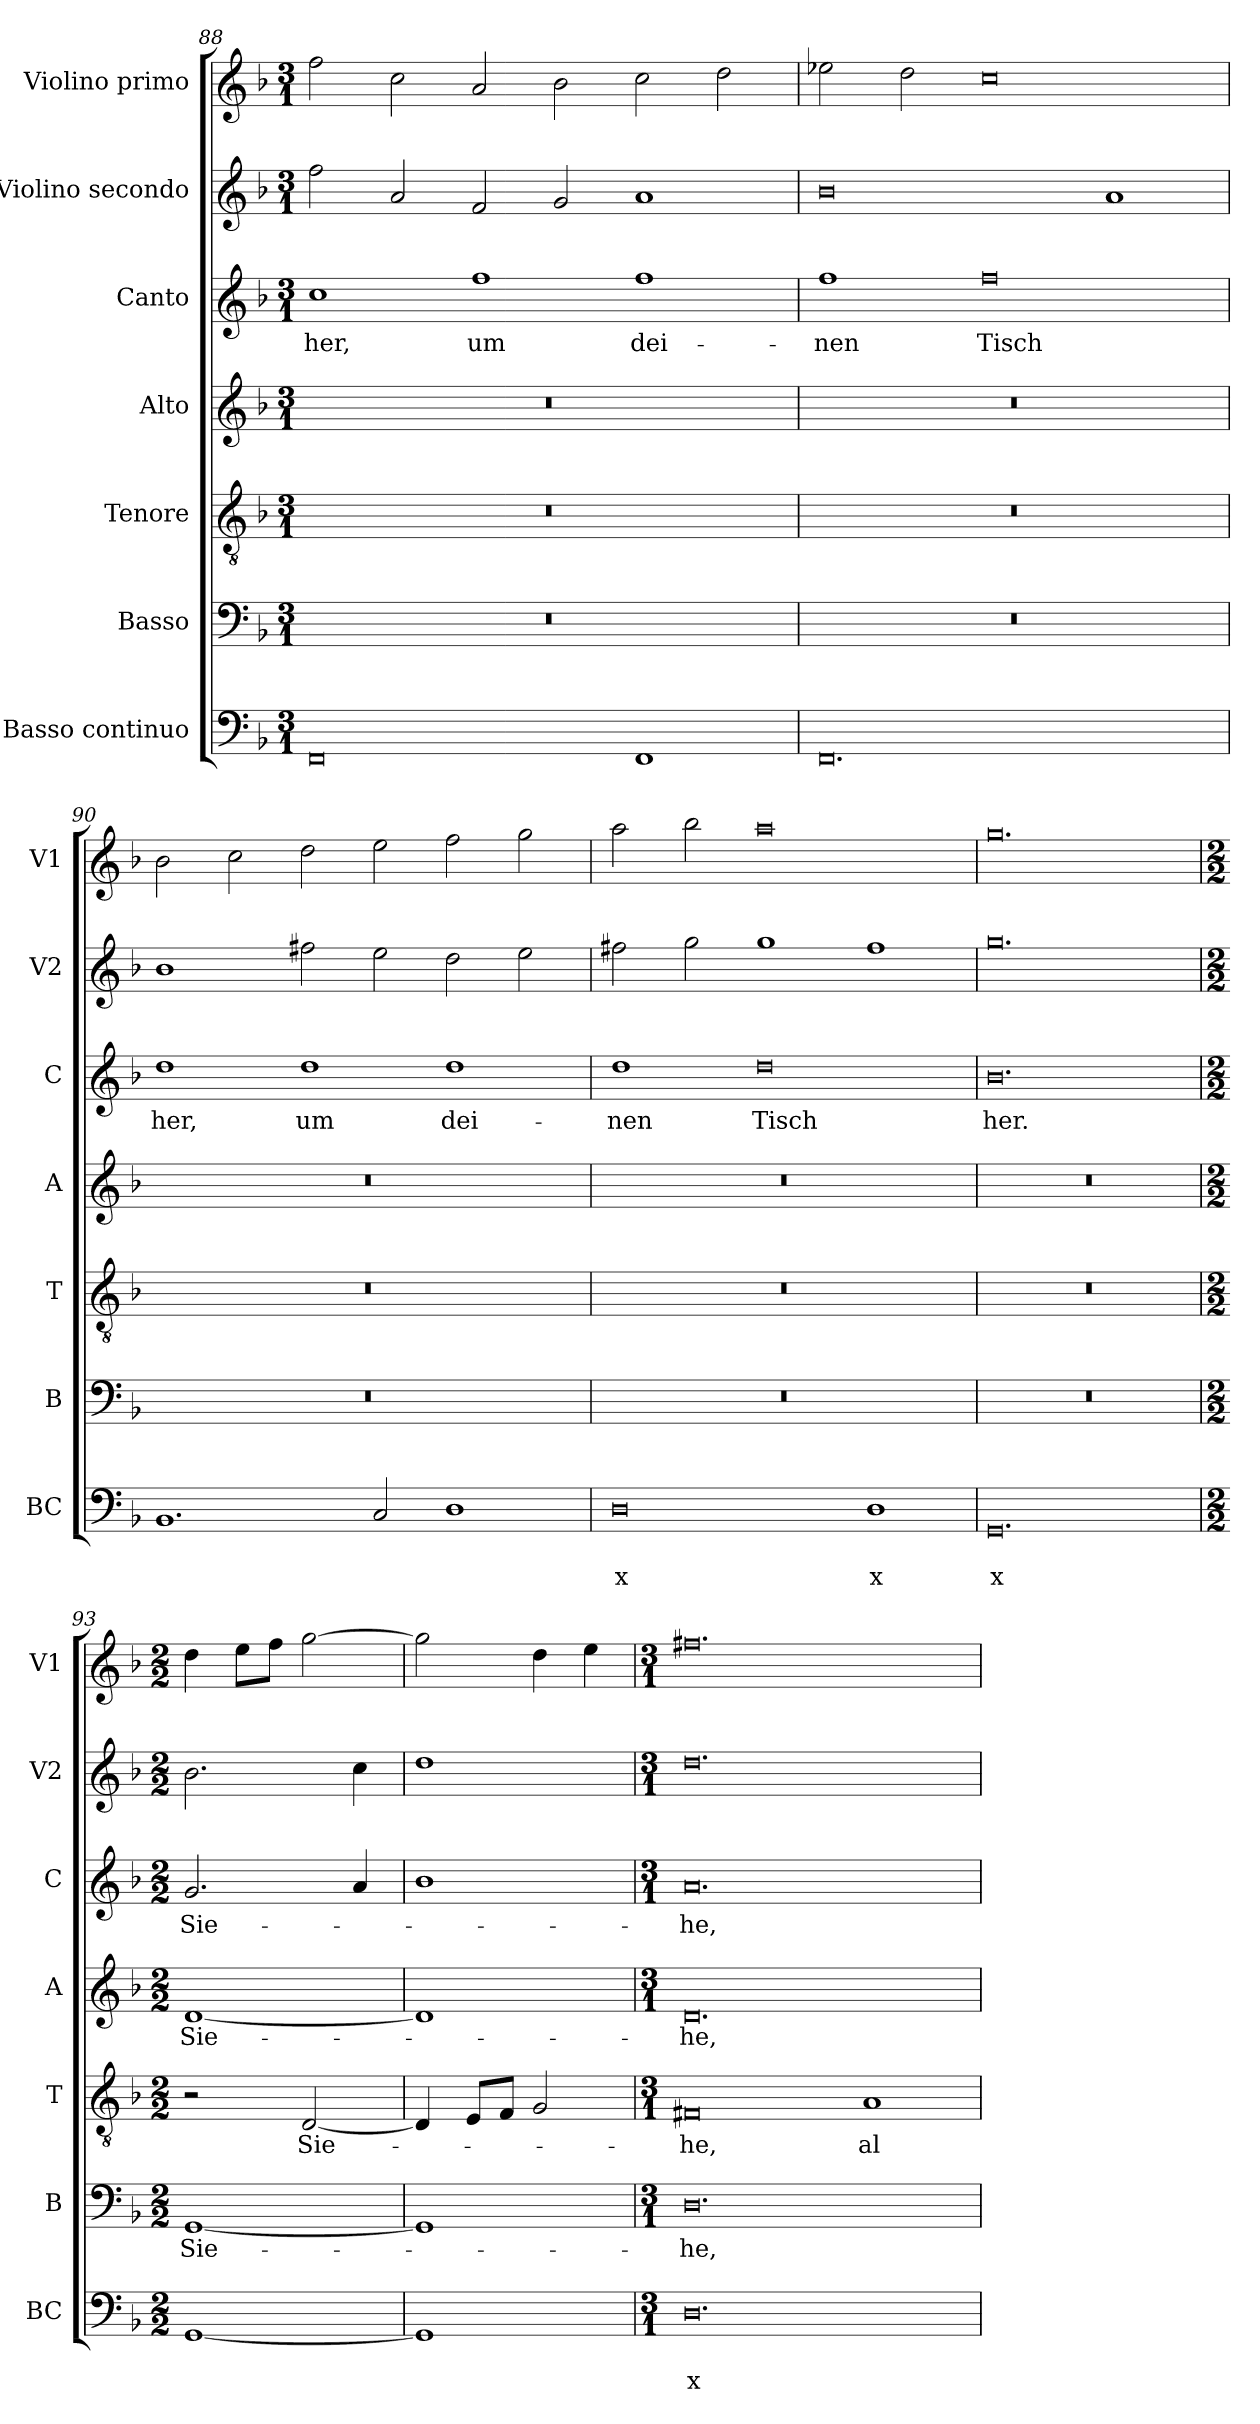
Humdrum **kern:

**kern	**text	**text	**kern	**text	**kern	**text	**kern	**text	**kern	**text	**kern	**kern
*part7	*part7	*part7	*part6	*part6	*part5	*part5	*part4	*part4	*part3	*part3	*part2	*part1
*staff7	*staff7	*staff7	*staff6	*staff6	*staff5	*staff5	*staff4	*staff4	*staff3	*staff3	*staff2	*staff1
*I"Basso continuo	*	*	*I"Basso	*	*I"Tenore	*	*I"Alto	*	*I"Canto	*	*I"Violino secondo	*I"Violino primo
*I'BC	*	*	*I'B	*	*I'T	*	*I'A	*	*I'C	*	*I'V2	*I'V1
*clefF4	*	*	*clefF4	*	*clefGv2	*	*clefG2	*	*clefG2	*	*clefG2	*clefG2
*k[b-]	*	*	*k[b-]	*	*k[b-]	*	*k[b-]	*	*k[b-]	*	*k[b-]	*k[b-]
*F:	*	*	*F:	*	*F:	*	*F:	*	*F:	*	*F:	*F:
*M3/1	*	*	*M3/1	*	*M3/1	*	*M3/1	*	*M3/1	*	*M3/1	*M3/1
=88	=88	=88	=88	=88	=88	=88	=88	=88	=88	=88	=88	=88
!	!	!	!	!	!	!	!	!	!	!LO:LY:b	!	!
0FF	.	.	0.r	.	0.r	.	0.r	.	1cc	her,	2ff\	2ff\
.	.	.	.	.	.	.	.	.	.	.	2a/	2cc\
!	!	!	!	!	!	!	!	!	!	!LO:LY:b	!	!
.	.	.	.	.	.	.	.	.	1ff	um	2f/	2a/
.	.	.	.	.	.	.	.	.	.	.	2g/	2b-\
!	!	!	!	!	!	!	!	!	!	!LO:LY:b	!	!
1FF	.	.	.	.	.	.	.	.	1ff	dei-	1a	2cc\
.	.	.	.	.	.	.	.	.	.	.	.	2dd\
=89	=89	=89	=89	=89	=89	=89	=89	=89	=89	=89	=89	=89
!	!	!	!	!	!	!	!	!	!	!LO:LY:b	!	!
0.FF	.	.	0.r	.	0.r	.	0.r	.	1ff	-nen	0b-	2ee-X\
.	.	.	.	.	.	.	.	.	.	.	.	2dd\
!	!	!	!	!	!	!	!	!	!	!LO:LY:b	!	!
.	.	.	.	.	.	.	.	.	0ff	Tisch	.	0cc
.	.	.	.	.	.	.	.	.	.	.	1a	.
=90	=90	=90	=90	=90	=90	=90	=90	=90	=90	=90	=90	=90
!	!	!	!	!	!	!	!	!	!	!LO:LY:b	!	!
1.BB-	.	.	0.r	.	0.r	.	0.r	.	1dd	her,	1b-	2b-\
.	.	.	.	.	.	.	.	.	.	.	.	2cc\
!	!	!	!	!	!	!	!	!	!	!LO:LY:b	!	!
.	.	.	.	.	.	.	.	.	1dd	um	2ff#X\	2dd\
2C/	.	.	.	.	.	.	.	.	.	.	2ee\	2ee\
!	!	!	!	!	!	!	!	!	!	!LO:LY:b	!	!
1D	.	.	.	.	.	.	.	.	1dd	dei-	2dd\	2ff\
.	.	.	.	.	.	.	.	.	.	.	2ee\	2gg\
=91	=91	=91	=91	=91	=91	=91	=91	=91	=91	=91	=91	=91
!	!	!LO:LY:b	!	!	!	!	!	!	!	!LO:LY:b	!	!
0D	.	x	0.r	.	0.r	.	0.r	.	1dd	-nen	2ff#X\	2aa\
.	.	.	.	.	.	.	.	.	.	.	2gg\	2bb-\
!	!	!	!	!	!	!	!	!	!	!LO:LY:b	!	!
.	.	.	.	.	.	.	.	.	0dd	Tisch	1gg	0aa
!	!	!LO:LY:b	!	!	!	!	!	!	!	!	!	!
1D	.	x	.	.	.	.	.	.	.	.	1ff#	.
=92	=92	=92	=92	=92	=92	=92	=92	=92	=92	=92	=92	=92
!	!	!LO:LY:b	!	!	!	!	!	!	!	!LO:LY:b	!	!
0.GG	.	x	0.r	.	0.r	.	0.r	.	0.b-	her.	0.gg	0.gg
!!LO:PB:g=z
=93	=93	=93	=93	=93	=93	=93	=93	=93	=93	=93	=93	=93
*M2/2	*	*	*M2/2	*	*M2/2	*	*M2/2	*	*M2/2	*	*M2/2	*M2/2
!	!	!	!	!LO:LY:b	!	!	!	!LO:LY:b	!	!LO:LY:b	!	!
[1GG	.	.	[1GG	Sie-	2r	.	[1d	Sie-	2.g/	Sie-	2.b-\	4dd\
.	.	.	.	.	.	.	.	.	.	.	.	8ee\L
.	.	.	.	.	.	.	.	.	.	.	.	8ff\J
!	!	!	!	!	!	!LO:LY:b	!	!	!	!	!	!
.	.	.	.	.	[2D/	Sie-	.	.	.	.	.	[2gg\
.	.	.	.	.	.	.	.	.	4a/	.	4cc\	.
=94	=94	=94	=94	=94	=94	=94	=94	=94	=94	=94	=94	=94
1GG]	.	.	1GG]	.	4D/]	.	1d]	.	1b-	.	1dd	2gg\]
.	.	.	.	.	8E/L	.	.	.	.	.	.	.
.	.	.	.	.	8F/J	.	.	.	.	.	.	.
.	.	.	.	.	2G/	.	.	.	.	.	.	4dd\
.	.	.	.	.	.	.	.	.	.	.	.	4ee\
=95	=95	=95	=95	=95	=95	=95	=95	=95	=95	=95	=95	=95
*M3/1	*	*	*M3/1	*	*M3/1	*	*M3/1	*	*M3/1	*	*M3/1	*M3/1
!	!	!LO:LY:b	!	!LO:LY:b	!	!LO:LY:b	!	!LO:LY:b	!	!LO:LY:b	!	!
0.D	.	x	0.D	-he,	0F#X	-he,	0.d	-he,	0.a	-he,	0.dd	0.ff#X
!	!	!	!	!	!	!LO:LY:b	!	!	!	!	!	!
.	.	.	.	.	1A	al-	.	.	.	.	.	.
=	=	=	=	=	=	=	=	=	=	=	=	=
*-	*-	*-	*-	*-	*-	*-	*-	*-	*-	*-	*-	*-
